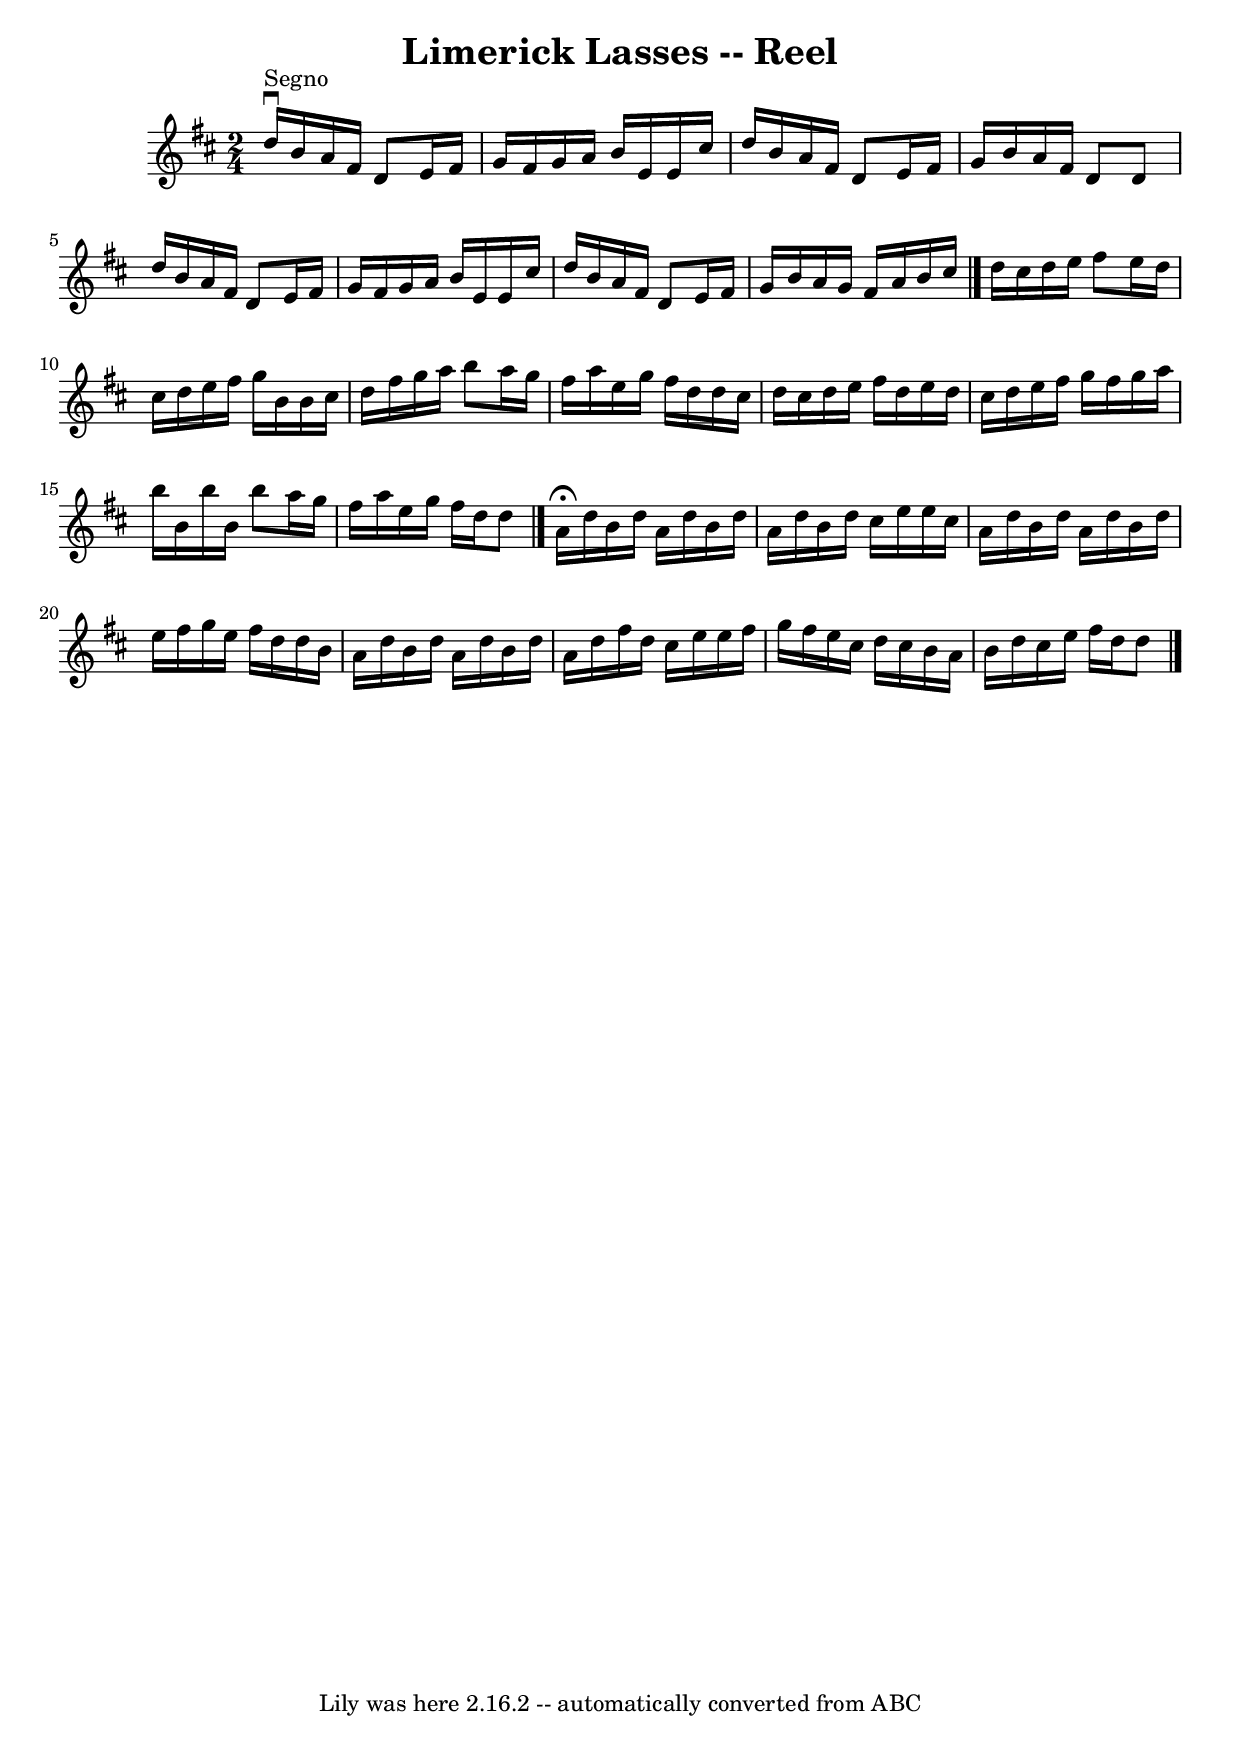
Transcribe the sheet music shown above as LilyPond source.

\version "2.16.2"
\include "Mammoth.ily"
\header {
  %% book = "Ryan's Mammoth Collection"
  crossRefNumber = "1"
  footnotes = ""
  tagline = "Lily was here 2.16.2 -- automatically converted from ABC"
  title = "Limerick Lasses -- Reel"

}
voicedefault =  {


  \time 2/4 
  \key d \major   \bar "|." d''16^"Segno"^\downbow b'16 a'16    
  fis'16 d'8 e'16 fis'16  |
  g'16 fis'16 g'16 a'16    
  b'16 e'16 e'16 cis''16  |
  d''16 b'16 a'16 fis'16    
  d'8 e'16 fis'16  |
  g'16 b'16 a'16 fis'16 d'8 d'8  
  |
  d''16 b'16 a'16 fis'16 d'8 e'16 fis'16  |
  
  g'16 fis'16 g'16 a'16 b'16 e'16 e'16 cis''16  |
  
  d''16 b'16 a'16 fis'16 d'8 e'16 fis'16  |
  g'16    
  b'16 a'16 g'16 fis'16 a'16 b'16 cis''16  \bar "|." d''16  
  cis''16 d''16 e''16 fis''8 e''16 d''16  |
  cis''16    
  d''16 e''16 fis''16 g''16 b'16 b'16 cis''16  |
  d''16 
  fis''16 g''16 a''16 b''8 a''16 g''16  |
  fis''16    
  a''16 e''16 g''16 fis''16 d''16 d''16 cis''16  |
  
  d''16 cis''16 d''16 e''16 fis''16 d''16 e''16 d''16  
  |
  cis''16 d''16 e''16 fis''16 g''16 fis''16 g''16    
  a''16  |
  b''16 b'16 b''16 b'16 b''8 a''16 g''16  
  |
  fis''16 a''16 e''16 g''16 fis''16 d''16 d''8    
  \bar "|." a'16^\fermata d''16 b'16 d''16 a'16 d''16 b'16  
  d''16  |
  a'16 d''16 b'16 d''16 cis''16 e''16 e''16 
  cis''16  |
  a'16 d''16 b'16 d''16 a'16 d''16 b'16  
  d''16  |
  e''16 fis''16 g''16 e''16 fis''16 d''16    
  d''16 b'16  |
  a'16 d''16 b'16 d''16 a'16 d''16    
  b'16 d''16  |
  a'16 d''16 fis''16 d''16 cis''16 e''16 
  e''16 fis''16  |
  g''16 fis''16 e''16 cis''16 d''16   
  cis''16 b'16 a'16  |
  b'16 d''16 cis''16 e''16    
  fis''16 d''16 d''8    \bar "|."   

}

\score{
  <<

    \context Staff="default"
    {
      \voicedefault 
      
    }

  >>
  \layout {
    
  }
  \midi {
  }

}
